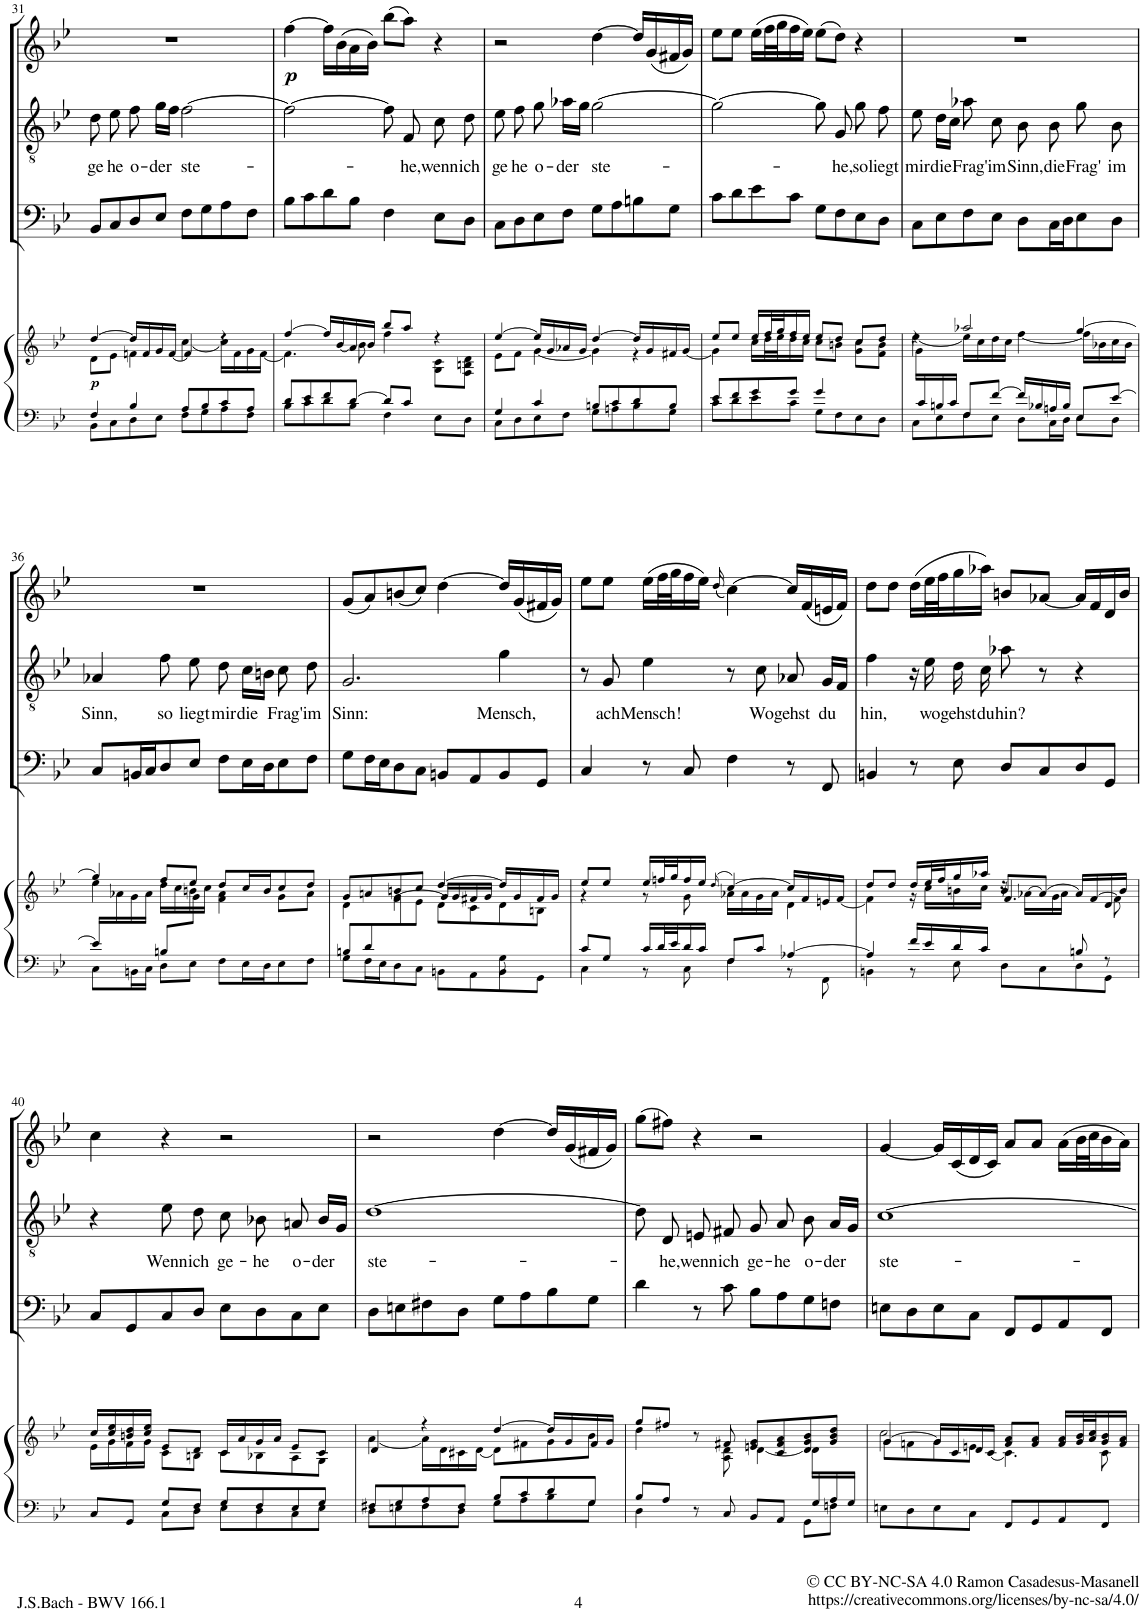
**kern	**kern	**dynam	**kern	**kern	**text	**kern	**dynam
*part4	*part4	*part4	*part3	*part2	*part2	*part1	*part1
*staff5	*staff4	*staff4/5	*staff3	*staff2	*staff2	*staff1	*staff1
*I"Piano reduction	*	*	*I"Continuo	*I"Tenore	*	*I"Oboe	*
*I'Pno	*	*	*	*	*	*I'Ob	*
!!LO:PB:g=z
*clefF4	*clefG2	*	*clefF4	*clefGv2	*	*clefG2	*
*k[b-e-]	*k[b-e-]	*	*k[b-e-]	*k[b-e-]	*	*k[b-e-]	*
*M4/4	*M4/4	*	*M4/4	*M4/4	*	*M4/4	*
*met(c)	*met(c)	*	*met(c)	*met(c)	*	*met(c)	*
=31	=31	=31	=31	=31	=31	=31	=31
*^	*^	*	*	*	*	*	*
!	!	!	!	!LO:DY:b	!	!	!LO:LY:b	!	!
4F/	8BB-\L	[4dd/	8d\L	p	8BB-/L	8d\	ge-	1r	.
!	!	!	!	!	!	!	!LO:LY:b	!	!
.	8C\	.	8e-\J	.	8C/	8e-\	-he	.	.
!	!	!	!	!	!	!	!LO:LY:b	!	!
4B-/	8D\	16dd/LL]	4fn\	.	8D/	8f\	o-	.	.
.	.	16f/	.	.	.	.	.	.	.
!	!	!	!	!	!	!	!LO:LY:b	!	!
.	8E-\J	16g/	.	.	8E-/J	16g\LL	-der	.	.
.	.	[<16f/JJ	.	.	.	16f\JJ	.	.	.
!	!	!	!	!	!	!	!LO:LY:b	!	!
8A/L	8F\L	4f/]	[4cc\	.	8F\L	[2f\	ste-	.	.
8B-/	8G\	.	.	.	8G\	.	.	.	.
8c/	8A\	4r	16cc\LL]	.	8A\	.	.	.	.
.	.	.	16f\	.	.	.	.	.	.
8A/J	8F\J	.	16g\	.	8F\J	.	.	.	.
.	.	.	[16f\JJ	.	.	.	.	.	.
=32	=32	=32	=32	=32	=32	=32	=32	=32	=32
!	!	!	!	!	!	!	!	!	!LO:DY:b
8d/L	8B-\L	[4ff/	4.f\]	.	8B-\L	2f\_	.	[4ff\	p
8e-/	8c\	.	.	.	8c\	.	.	.	.
8f/	8d\	16ff/LL]	.	.	8d\	.	.	16ff\LL]	.
.	.	[<16b-/	.	.	.	.	.	(16b-\	.
[8d/J	8B-\J	16a/	8b-\]	.	8B-\J	.	.	16a\	.
.	.	16b-/JJ	.	.	.	.	.	16b-\JJ)	.
8d/L]	4F\	8bb-/L	4ff\	.	4F\	8f\]	.	(8bb-\L	.
!	!	!	!	!	!	!	!LO:LY:b	!	!
8c/J	.	8aa/J	.	.	.	8F/	-he,	8aa\J)	.
!	!	!	!	!	!	!	!LO:LY:b	!	!
4ryy	8E-\L	4r	8G\ 8c\L	.	8E-\L	8c\	wenn	4r	.
!	!	!	!	!	!	!	!LO:LY:b	!	!
.	8D\J	.	8F\ 8Bn\ 8d\J	.	8D\J	8d\	ich	.	.
=33	=33	=33	=33	=33	=33	=33	=33	=33	=33
!	!	!	!	!	!	!	!LO:LY:b	!	!
4G/	8C\L	[4ee-/	8e-\L	.	8C\L	8e-\	ge-	2r	.
!	!	!	!	!	!	!	!LO:LY:b	!	!
.	8D\	.	8f\J	.	8D\	8f\	-he	.	.
!	!	!	!	!	!	!	!LO:LY:b	!	!
4c/	8E-\	16ee-/LL]	[4g\	.	8E-\	8g\	o-	.	.
.	.	16g/	.	.	.	.	.	.	.
!	!	!	!	!	!	!	!LO:LY:b	!	!
.	8F\J	16a-X/	.	.	8F\J	16a-X\LL	-der	.	.
.	.	16g/JJ	.	.	.	16g\JJ	.	.	.
!	!	!	!	!	!	!	!LO:LY:b	!	!
8Bn/L	8G\L	[4dd/	4g\]	.	8G\L	[2g\	ste-	[4dd\	.
8c/	8An\	.	.	.	8A\	.	.	.	.
8d/	8B\	16dd/LL]	4r	.	8Bn\	.	.	16dd/LL]	.
.	.	16g/	.	.	.	.	.	(16g/	.
8B/J	8G\J	16f#X/	.	.	8G\J	.	.	16f#X/	.
.	.	[<16g/JJ	.	.	.	.	.	16g/JJ)	.
=34	=34	=34	=34	=34	=34	=34	=34	=34	=34
8e-/L	8c\L	8ee-/L	4g\]	.	8c\L	2g\_	.	8ee-\L	.
8f/	8d\	8ee-/J	.	.	8d\	.	.	8ee-\J	.
8g/	8e-\	16ee-/LL	16cc\LL	.	8e-\	.	.	(16ee-\LL	.
.	.	32ff/L	32dd\L	.	.	.	.	32ff\L	.
.	.	32gg/J	32ee-\J	.	.	.	.	32gg\J	.
8g/J	8c\J	16ff/	16dd\	.	8c\J	.	.	16ff\	.
.	.	16ee-/JJ	16cc\JJ	.	.	.	.	16ee-\JJ)	.
4g/	8G\L	8ee-/L	8cc\L	.	8G\L	8g\]	.	(8ee-\L	.
!	!	!	!	!	!	!	!LO:LY:b	!	!
.	8F\	8dd/J	8bn\J	.	8F\	8G/	-he,	8dd\J)	.
!	!	!	!	!	!	!	!LO:LY:b	!	!
4ryy	8E-\	8cc/L	8g\ 8cc\L	.	8E-\	8g\	so	4r	.
!	!	!	!	!	!	!	!LO:LY:b	!	!
.	8D\J	8dd/J	8f\ 8b\J	.	8D\J	8f\	liegt	.	.
=35	=35	=35	=35	=35	=35	=35	=35	=35	=35
*	*	*	*^	*	*	*	*	*	*
!	!	!	!	!	!	!	!	!LO:LY:b	!	!
16ryy	8C\L	4r	[4ee-\	16g\LL	.	8C\L	8e-\	mir	1r	.
16c/	.	.	.	2...ryy	.	.	.	.	.	.
!	!	!	!	!	!	!	!	!LO:LY:b	!	!
16Bn/	8E-\	.	.	.	.	8E-\	16d\LL	die	.	.
16c/JJ	.	.	.	.	.	.	16c\JJ	.	.	.
!	!	!	!	!	!	!	!	!LO:LY:b	!	!
8F/L	8F\	2aa-X/	16ee-\LL]	.	.	8F\	8a-X\	Frag'	.	.
.	.	.	16cc\	.	.	.	.	.	.	.
!	!	!	!	!	!	!	!	!LO:LY:b	!	!
[8f/J	8E-\J	.	16dd\	.	.	8E-\J	8c\	im	.	.
.	.	.	16cc\JJ	.	.	.	.	.	.	.
!	!	!	!	!	!	!	!	!LO:LY:b	!	!
16f/LL]	8D\L	.	[4ff\	.	.	8D\L	8B-\	Sinn,	.	.
16B-X/	.	.	.	.	.	.	.	.	.	.
!	!	!	!	!	!	!	!	!LO:LY:b	!	!
16An/	16C\L	.	.	.	.	16C\L	8B-\	die	.	.
16B-/JJ	16D\JJ	.	.	.	.	16D\J	.	.	.	.
!	!	!	!	!	!	!	!	!LO:LY:b	!	!
8E-/L	8E-\L	[4gg/	16ff\LL]	.	.	8E-\	8g\	Frag'	.	.
.	.	.	16b-X\	.	.	.	.	.	.	.
!	!	!	!	!	!	!	!	!LO:LY:b	!	!
[8e-/J	8D\J	.	16cc\	.	.	8D\J	8B-\	im	.	.
.	.	.	16b-\JJ	.	.	.	.	.	.	.
!!LO:LB:g=z
=36	=36	=36	=36	=36	=36	=36	=36	=36	=36	=36
!	!	!	!	!	!	!	!	!LO:LY:b	!	!
16e-/LL]	8C\L	4gg/]	4ee-\	16ryy	.	8C/L	4A-X/	Sinn,	1r	.
8.ryy	.	.	.	16a-X\	.	.	.	.	.	.
.	16BBn\L	.	.	16g\	.	16BBn/L	.	.	.	.
.	16C\JJ	.	.	16a-\JJ	.	16C/J	.	.	.	.
!	!	!	!	!	!	!	!	!LO:LY:b	!	!
8Bn/L	8D\L	8ff/L	16dd\LL	8ryy	.	8D/	8f\	so	.	.
.	.	.	16cc\	.	.	.	.	.	.	.
!	!	!	!	!	!	!	!	!LO:LY:b	!	!
8ryy	8E-\J	8ee-/J	16bn\	8g\J	.	8E-/J	8e-\	liegt	.	.
.	.	.	16cc\JJ	.	.	.	.	.	.	.
!	!	!	!	!	!	!	!	!LO:LY:b	!	!
2ryy	8F\L	8dd/L	4f\ 4a-\	2ryy	.	8F\L	8d\	mir	.	.
!	!	!	!	!	!	!	!	!LO:LY:b	!	!
.	16E-\L	16cc/L	.	.	.	16E-\L	16c\LL	die	.	.
.	16D\J	16b/J	.	.	.	16D\J	16Bn\JJ	.	.	.
!	!	!	!	!	!	!	!	!LO:LY:b	!	!
.	8E-\	8cc/	8g\L	.	.	8E-\	8c\	Frag'	.	.
!	!	!	!	!	!	!	!	!LO:LY:b	!	!
.	8F\J	8dd/J	8a-\J	.	.	8F\J	8d\	im	.	.
=37	=37	=37	=37	=37	=37	=37	=37	=37	=37	=37
*	*^	*	*	*	*	*	*	*	*	*
!	!	!	!	!	!	!	!	!	!LO:LY:b	!	!
2.ryy	8Bn/L	8G\L	8g/L	4d\	4ryy	.	8G\L	2.G/	Sinn:	(8g/L	.
.	8d/	16F\L	8an/	.	.	.	16F\L	.	.	8a/)	.
.	.	16E-\J	.	.	.	.	16E-\J	.	.	.	.
.	2.ryy	8D\	8bn/	[>4g\	8f\	.	8D\	.	.	(8bn/	.
.	.	8C\J	8cc/J	.	8e-\J	.	8C\J	.	.	8cc/J)	.
.	.	8BBn\L	[4dd/	16g/LL]	8d\L	.	8BBn/L	.	.	[4dd\	.
.	.	.	.	16g/	.	.	.	.	.	.	.
.	.	8AA\	.	16f#X/	8c\	.	8AA/	.	.	.	.
.	.	.	.	16g/JJ	.	.	.	.	.	.	.
!	!	!	!	!	!	!	!	!	!LO:LY:b	!	!
8G\	.	8BB\	16dd/LL]	8ryy	8d\	.	8BB/	4g\	Mensch,	16dd/LL]	.
.	.	.	16g/	.	.	.	.	.	.	(16g/	.
8ryy	.	8GG\J	16f#/	8ryy	8Bn\J	.	8GG/J	.	.	16f#X/	.
.	.	.	16g/JJ	.	.	.	.	.	.	16g/JJ)	.
*	*v	*v	*	*	*	*	*	*	*	*	*
*	*	*	*v	*v	*	*	*	*	*	*
=38	=38	=38	=38	=38	=38	=38	=38	=38	=38
8c/L	4C\	8ee-/L	4r	.	4C/	8r	.	8ee-\L	.
!	!	!	!	!	!	!	!LO:LY:b	!	!
8G/J	.	8ee-/J	.	.	.	8G/	ach	8ee-\J	.
!	!	!	!	!	!	!	!LO:LY:b	!	!
16c/LL	8r	16ee-/LL	8r	.	8r	4e-\	Mensch!	(16ee-\LL	.
32d/L	.	32ffn/L	.	.	.	.	.	32ff\L	.
32e-/J	.	32gg/J	.	.	.	.	.	32gg\J	.
16d/	8C\	16ff/	8g\	.	8C/	.	.	16ff\	.
16c/JJ	.	16ee-/JJ	.	.	.	.	.	16ee-\JJ)	.
.	.	(>16qdd/	.	.	.	.	.	(16qdd/	.
8F/L	4F\	[4cc/)	16a-X\LL	.	4F\	8r	.	[4cc\)	.
.	.	.	16a-\	.	.	.	.	.	.
!	!	!	!	!	!	!	!LO:LY:b	!	!
8c/J	.	.	16g\	.	.	8c\	Wo	.	.
.	.	.	16a-\JJ	.	.	.	.	.	.
!	!	!	!	!	!	!	!LO:LY:b	!	!
[4A-X/	8r	16cc/LL]	4d\	.	8r	8A-X/	gehst	16cc/LL]	.
.	.	16f/	.	.	.	.	.	(16f/	.
!	!	!	!	!	!	!	!LO:LY:b	!	!
.	8FF\	16en/	.	.	8FF/	16G/LL	du	16en/	.
.	.	[<16f/JJ	.	.	.	16F/JJ	.	16f/JJ)	.
=39	=39	=39	=39	=39	=39	=39	=39	=39	=39
*	*	*	*^	*	*	*	*	*	*
!	!	!	!	!	!	!	!	!LO:LY:b	!	!
4A-/]	4BBn\	8dd/L	4f\]	16ryy	.	4BBn/	4f\	hin,	8dd\L	.
*	*	*	*v	*v	*	*	*	*	*	*
.	.	8dd/J	.	.	.	.	.	8dd\J	.
16f/LL	8r	16dd/LL	16r	.	8r	16r	.	(16dd\LL	.
!	!	!	!	!	!	!	!LO:LY:b	!	!
16e-/	.	32ee-/L	16cc\LL	.	.	16e-\	wo	32ee-\L	.
.	.	32ff/J	.	.	.	.	.	32ff\J	.
!	!	!	!	!	!	!	!LO:LY:b	!	!
16d/	8E-\	16gg/	16bn\	.	8E-\	16d\	gehst	16gg\	.
!	!	!	!	!	!	!	!LO:LY:b	!	!
16c/JJ	.	16aa-X/JJ	16cc\JJ	.	.	16c\	du	16aa-X\JJ)	.
!	!	!	!	!	!	!	!LO:LY:b	!	!
16r	8D\L	8b/L	4.f/	.	8D/L	8a-X\	hin?	8bn/L	.
*	*	*	*^	*	*	*	*	*	*
8.ryy	.	.	.	[>16a-X\LL	.	.	.	.	.	.
.	8C\	8a-/J_	.	16g\	.	8C/	8r	.	[8a-X/J	.
.	.	.	.	16a-\JJ	.	.	.	.	.	.
8Bn/	8D\	16a-/LL]	.	4ryy	.	8D/	4r	.	16a-/LL]	.
.	.	[16f/	.	.	.	.	.	.	16f/	.
8r	8GG\J	16d/	8f\]	.	.	8GG/J	.	.	16d/	.
.	.	16b/JJ	.	.	.	.	.	.	16b/JJ	.
*	*	*	*v	*v	*	*	*	*	*	*
!!LO:LB:g=z
=40	=40	=40	=40	=40	=40	=40	=40	=40	=40
8C/L	4ryy	16cc/LL	16e-\LL	.	8C/L	4r	.	4cc\	.
.	.	16cc/ 16ee-/	16g\	.	.	.	.	.	.
8GG/J	.	16bn/ 16dd/	16f\	.	8GG/	.	.	.	.
.	.	16cc/ 16ee-/JJ	16g\JJ	.	.	.	.	.	.
!	!	!	!	!	!	!	!LO:LY:b	!	!
8G/L	8C\L	8e-/L	8c\L	.	8C/	8e-\	Wenn	4r	.
!	!	!	!	!	!	!	!LO:LY:b	!	!
8F/J	8D\J	8d/J	8Bn\J	.	8D/J	8d\	ich	.	.
!	!	!	!	!	!	!	!LO:LY:b	!	!
8G/L	8E-\L	16c/LL	8c\L	.	8E-\L	8c\	ge-	2r	.
.	.	16a/	.	.	.	.	.	.	.
!	!	!	!	!	!	!	!LO:LY:b	!	!
8F/	8D\	16g/	8B-X\	.	8D\	8B-X\	-he	.	.
.	.	16a/JJ	.	.	.	.	.	.	.
!	!	!	!	!	!	!	!LO:LY:b	!	!
8E-/	8C\	8e-/L	8A\	.	8C\	8An/	o-	.	.
!	!	!	!	!	!	!	!LO:LY:b	!	!
8G/J	8E-\J	8c/J	8G\J	.	8E-\J	16B-/LL	-der	.	.
.	.	.	.	.	.	16G/JJ	.	.	.
=41	=41	=41	=41	=41	=41	=41	=41	=41	=41
!	!	!	!	!	!	!	!LO:LY:b	!	!
8F#X/L	8D\L	4d/	[4a\	.	8D\L	[1d	ste-	2r	.
8G/	8En\	.	.	.	8En\	.	.	.	.
8A/	8F#\	4r	16a\LL]	.	8F#X\	.	.	.	.
.	.	.	16d\	.	.	.	.	.	.
8F#/J	8D\J	.	16c#X\	.	8D\J	.	.	.	.
.	.	.	[16d\JJ	.	.	.	.	.	.
8B-/L	8G\L	[4dd/	8d\L]	.	8G\L	.	.	[4dd\	.
8c/	8A\	.	8f#X\	.	8A\	.	.	.	.
8d/	8B-\	16dd/LL]	8g\	.	8B-\	.	.	16dd/LL]	.
.	.	16g/	.	.	.	.	.	(16g/	.
8G/J	8G\J	16f#/	8b-\J	.	8G\J	.	.	16f#X/	.
.	.	16g/JJ	.	.	.	.	.	16g/JJ)	.
=42	=42	=42	=42	=42	=42	=42	=42	=42	=42
*	*	*	*^	*	*	*	*	*	*
8B-/L	4D\	8gg/L	4dd\	2.ryy	.	4d\	8d\]	.	(8gg\L	.
!	!	!	!	!	!	!	!	!LO:LY:b	!	!
8A/J	.	8ff#X/J	.	.	.	.	8D/	he,	8ff#X\J)	.
!	!	!	!	!	!	!	!	!LO:LY:b	!	!
8r	8ryy	8r	8ryy	.	.	8r	8En/	wenn	4r	.
!	!	!	!	!	!	!	!	!LO:LY:b	!	!
8C/	8ryy	8f#X/	8A\ 8d\	.	.	8c\	8F#X/	ich	.	.
!	!	!	!	!	!	!	!	!LO:LY:b	!	!
8BB-/L	4ryy	8en/ 8g/L	[4d\	.	.	8B-\L	8G/	ge-	2r	.
!	!	!	!	!	!	!	!	!LO:LY:b	!	!
8AA/J	.	8c/ 8f#/ 8a/	.	.	.	8A\	8A/	-he	.	.
!	!	!	!	!	!	!	!	!LO:LY:b	!	!
16ryy	8GG\L	8d/] 8g/ 8b-/	4ryy	16d\LL	.	8G\	8B-\	o-	.	.
16G/	.	.	.	8.ryy	.	.	.	.	.	.
!	!	!	!	!	!	!	!	!LO:LY:b	!	!
16A/	8Fn\J	8g/ 8b-/ 8dd/J	.	.	.	8Fn\J	16A/LL	-der	.	.
16G/JJ	.	.	.	.	.	.	16G/JJ	.	.	.
*v	*v	*	*	*	*	*	*	*	*	*
=43	=43	=43	=43	=43	=43	=43	=43	=43	=43
!	!	!	!	!	!	!	!LO:LY:b	!	!
8En\L	[4g/	8g\L	2cc\	.	8En\L	[1c	ste-	[4g/	.
8D\	.	8fn\	.	.	8D\	.	.	.	.
8E\	16g/LL]	8g\	.	.	8E\	.	.	16g/LL]	.
.	16c/	.	.	.	.	.	.	(16c/	.
8C\J	16d/	8en\J	.	.	8C\J	.	.	16d/	.
.	[<16c/JJ	.	.	.	.	.	.	16c/JJ)	.
8FF/L	8f/ 8a/L	4.c\]	2ryy	.	8FF/L	.	.	8a/L	.
8GG/	8f/ 8a/J	.	.	.	8GG/	.	.	8a/J	.
8AA/	16f/ 16a/LL	.	.	.	8AA/	.	.	(16a\LL	.
.	32g/ 32b-/L	.	.	.	.	.	.	32b-\L	.
.	32a/ 32cc/J	.	.	.	.	.	.	32cc\J	.
8FF/J	16g/ 16b-/	8c\	.	.	8FF/J	.	.	16b-\	.
.	16f/ 16a/JJ	.	.	.	.	.	.	16a\JJ)	.
*	*v	*v	*v	*	*	*	*	*	*
=	=	=	=	=	=	=	=
*-	*-	*-	*-	*-	*-	*-	*-
